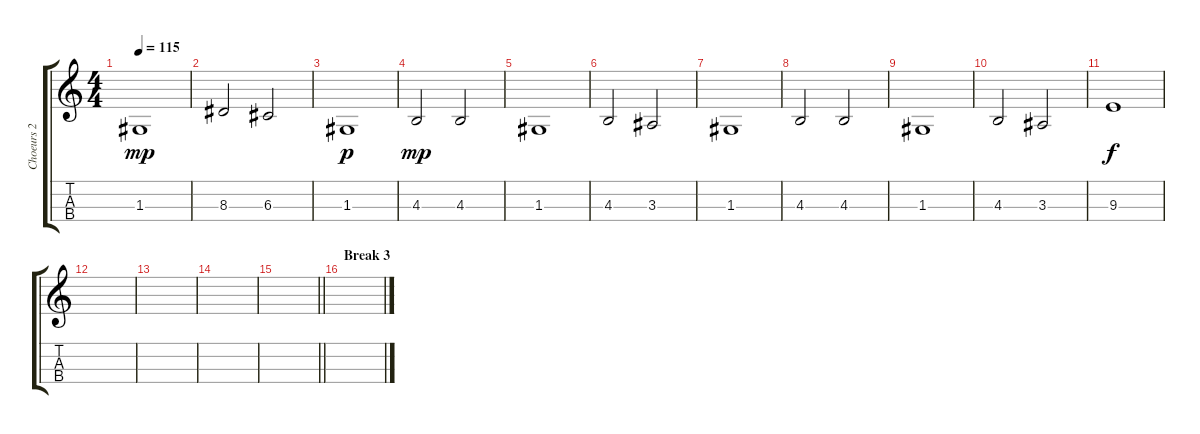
\track ("Choeurs 2" "Choeurs 2") {instrument ocarina}
\staff {score tabs}
\tuning (E4 B3 G3 D3) {hide}
\ts (4 4)
\tempo 115
\clef g2
\ks c
1.3.1{dy mp} |
8.3.2 6.3.2 |
1.3.1{dy p} |
4.3.2{dy mp} 4.3.2 |
1.3.1 |
4.3.2 3.3.2 |
1.3.1 |
4.3.2 4.3.2 |
1.3.1 |
4.3.2 3.3.2 |
9.3.1{dy f} |
|
|
|
\barLineRight lightlight
|
\section ("" "Break 3")
